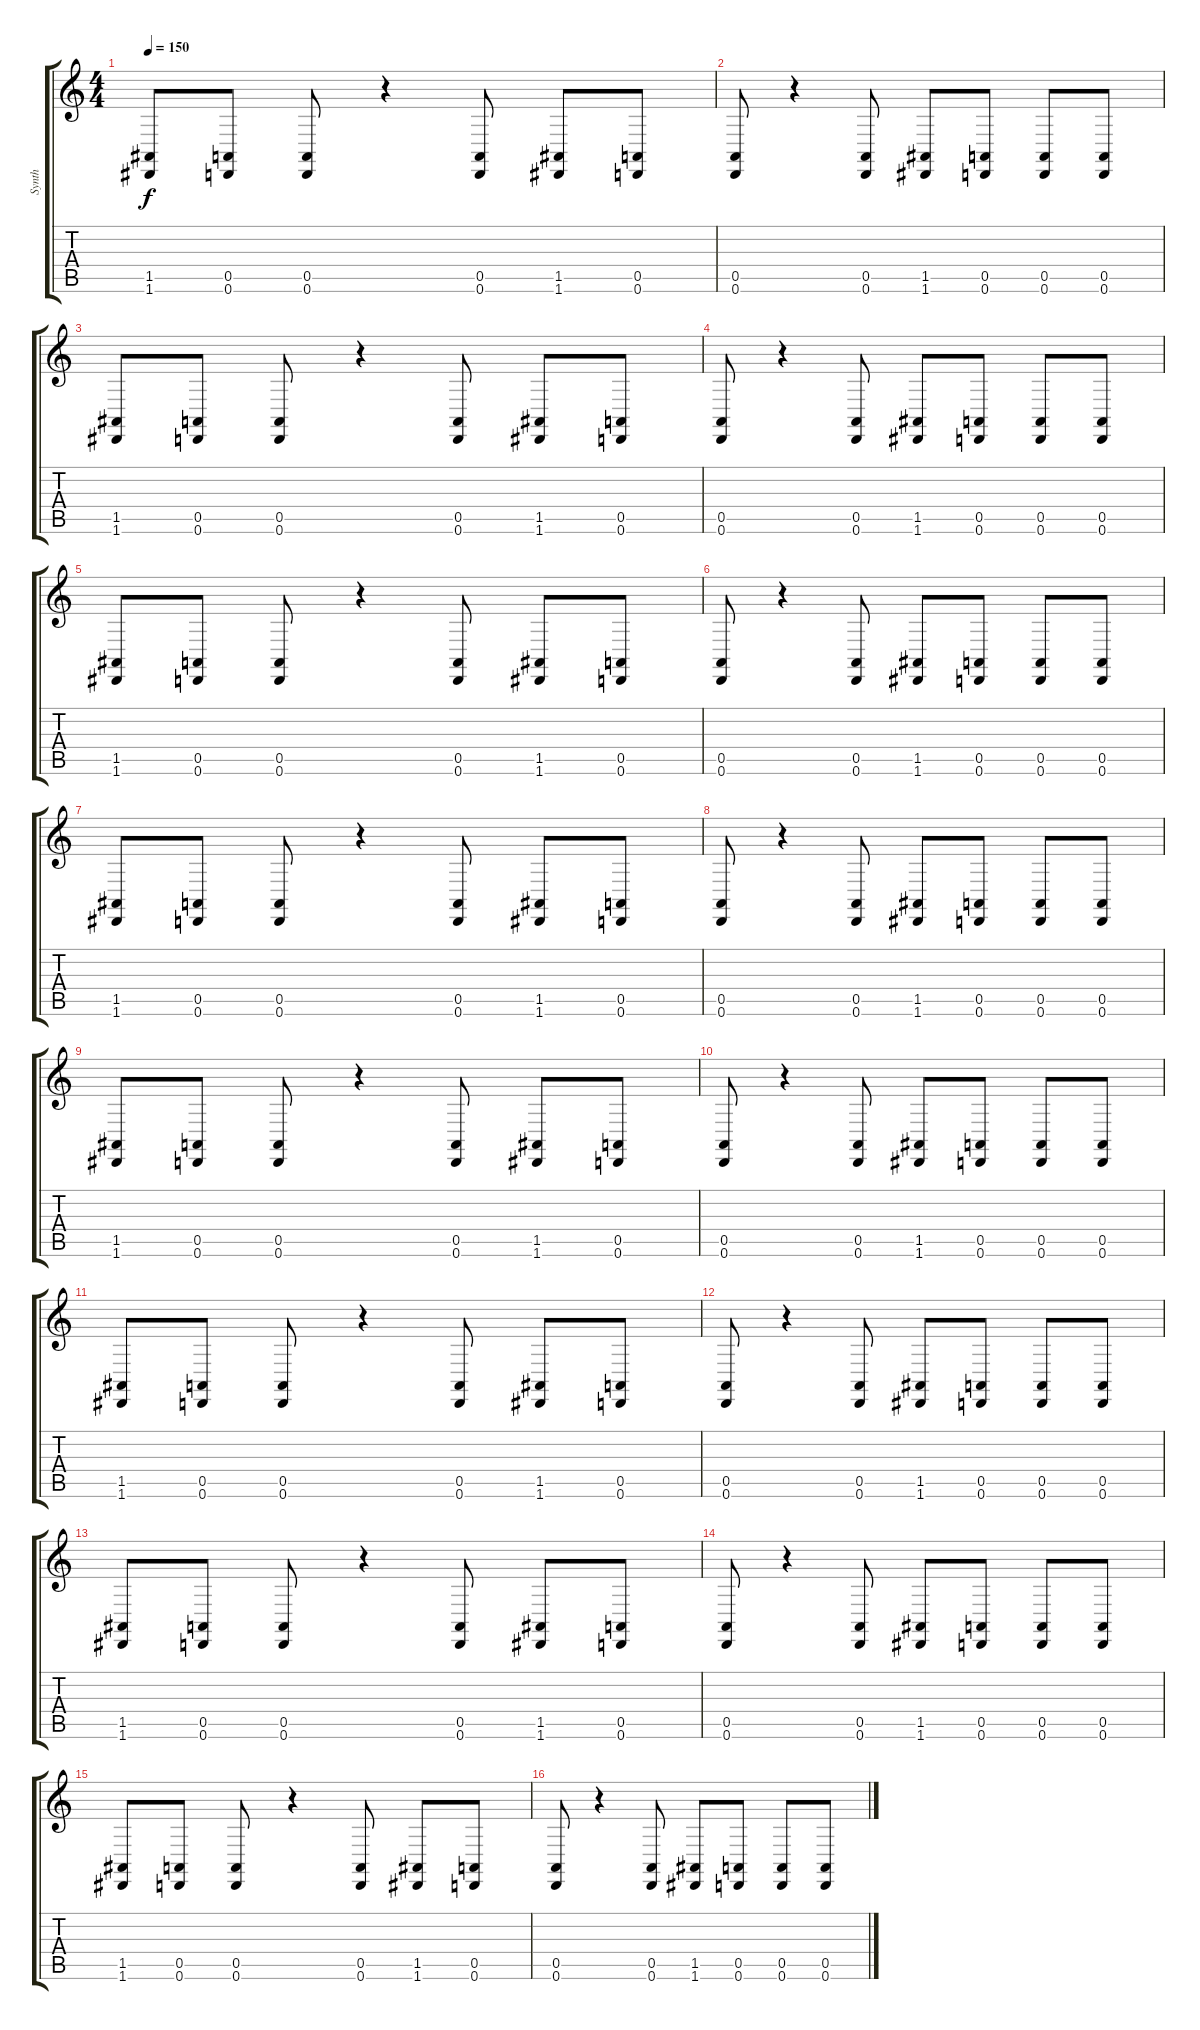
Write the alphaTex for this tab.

\track ("Synth" "Synth") {instrument synthbrass1}
\staff {score tabs}
\tuning (E4 B3 G3 D3 A2 D2) {hide}
\ts (4 4)
\tempo 150
\clef g2
\ks c
(1.5 1.6).8{dy f} (0.5 0.6).8 (0.5 0.6).8 r.4 (0.5 0.6).8 (1.5 1.6).8 (0.5 0.6).8 |
(0.5 0.6).8 r.4 (0.5 0.6).8 (1.5 1.6).8 (0.5 0.6).8 (0.5 0.6).8 (0.5 0.6).8 |
(1.5 1.6).8 (0.5 0.6).8 (0.5 0.6).8 r.4 (0.5 0.6).8 (1.5 1.6).8 (0.5 0.6).8 |
(0.5 0.6).8 r.4 (0.5 0.6).8 (1.5 1.6).8 (0.5 0.6).8 (0.5 0.6).8 (0.5 0.6).8 |
(1.5 1.6).8 (0.5 0.6).8 (0.5 0.6).8 r.4 (0.5 0.6).8 (1.5 1.6).8 (0.5 0.6).8 |
(0.5 0.6).8 r.4 (0.5 0.6).8 (1.5 1.6).8 (0.5 0.6).8 (0.5 0.6).8 (0.5 0.6).8 |
(1.5 1.6).8 (0.5 0.6).8 (0.5 0.6).8 r.4 (0.5 0.6).8 (1.5 1.6).8 (0.5 0.6).8 |
(0.5 0.6).8 r.4 (0.5 0.6).8 (1.5 1.6).8 (0.5 0.6).8 (0.5 0.6).8 (0.5 0.6).8 |
(1.5 1.6).8 (0.5 0.6).8 (0.5 0.6).8 r.4 (0.5 0.6).8 (1.5 1.6).8 (0.5 0.6).8 |
(0.5 0.6).8 r.4 (0.5 0.6).8 (1.5 1.6).8 (0.5 0.6).8 (0.5 0.6).8 (0.5 0.6).8 |
(1.5 1.6).8 (0.5 0.6).8 (0.5 0.6).8 r.4 (0.5 0.6).8 (1.5 1.6).8 (0.5 0.6).8 |
(0.5 0.6).8 r.4 (0.5 0.6).8 (1.5 1.6).8 (0.5 0.6).8 (0.5 0.6).8 (0.5 0.6).8 |
(1.5 1.6).8 (0.5 0.6).8 (0.5 0.6).8 r.4 (0.5 0.6).8 (1.5 1.6).8 (0.5 0.6).8 |
(0.5 0.6).8 r.4 (0.5 0.6).8 (1.5 1.6).8 (0.5 0.6).8 (0.5 0.6).8 (0.5 0.6).8 |
(1.5 1.6).8 (0.5 0.6).8 (0.5 0.6).8 r.4 (0.5 0.6).8 (1.5 1.6).8 (0.5 0.6).8 |
(0.5 0.6).8 r.4 (0.5 0.6).8 (1.5 1.6).8 (0.5 0.6).8 (0.5 0.6).8 (0.5 0.6).8
